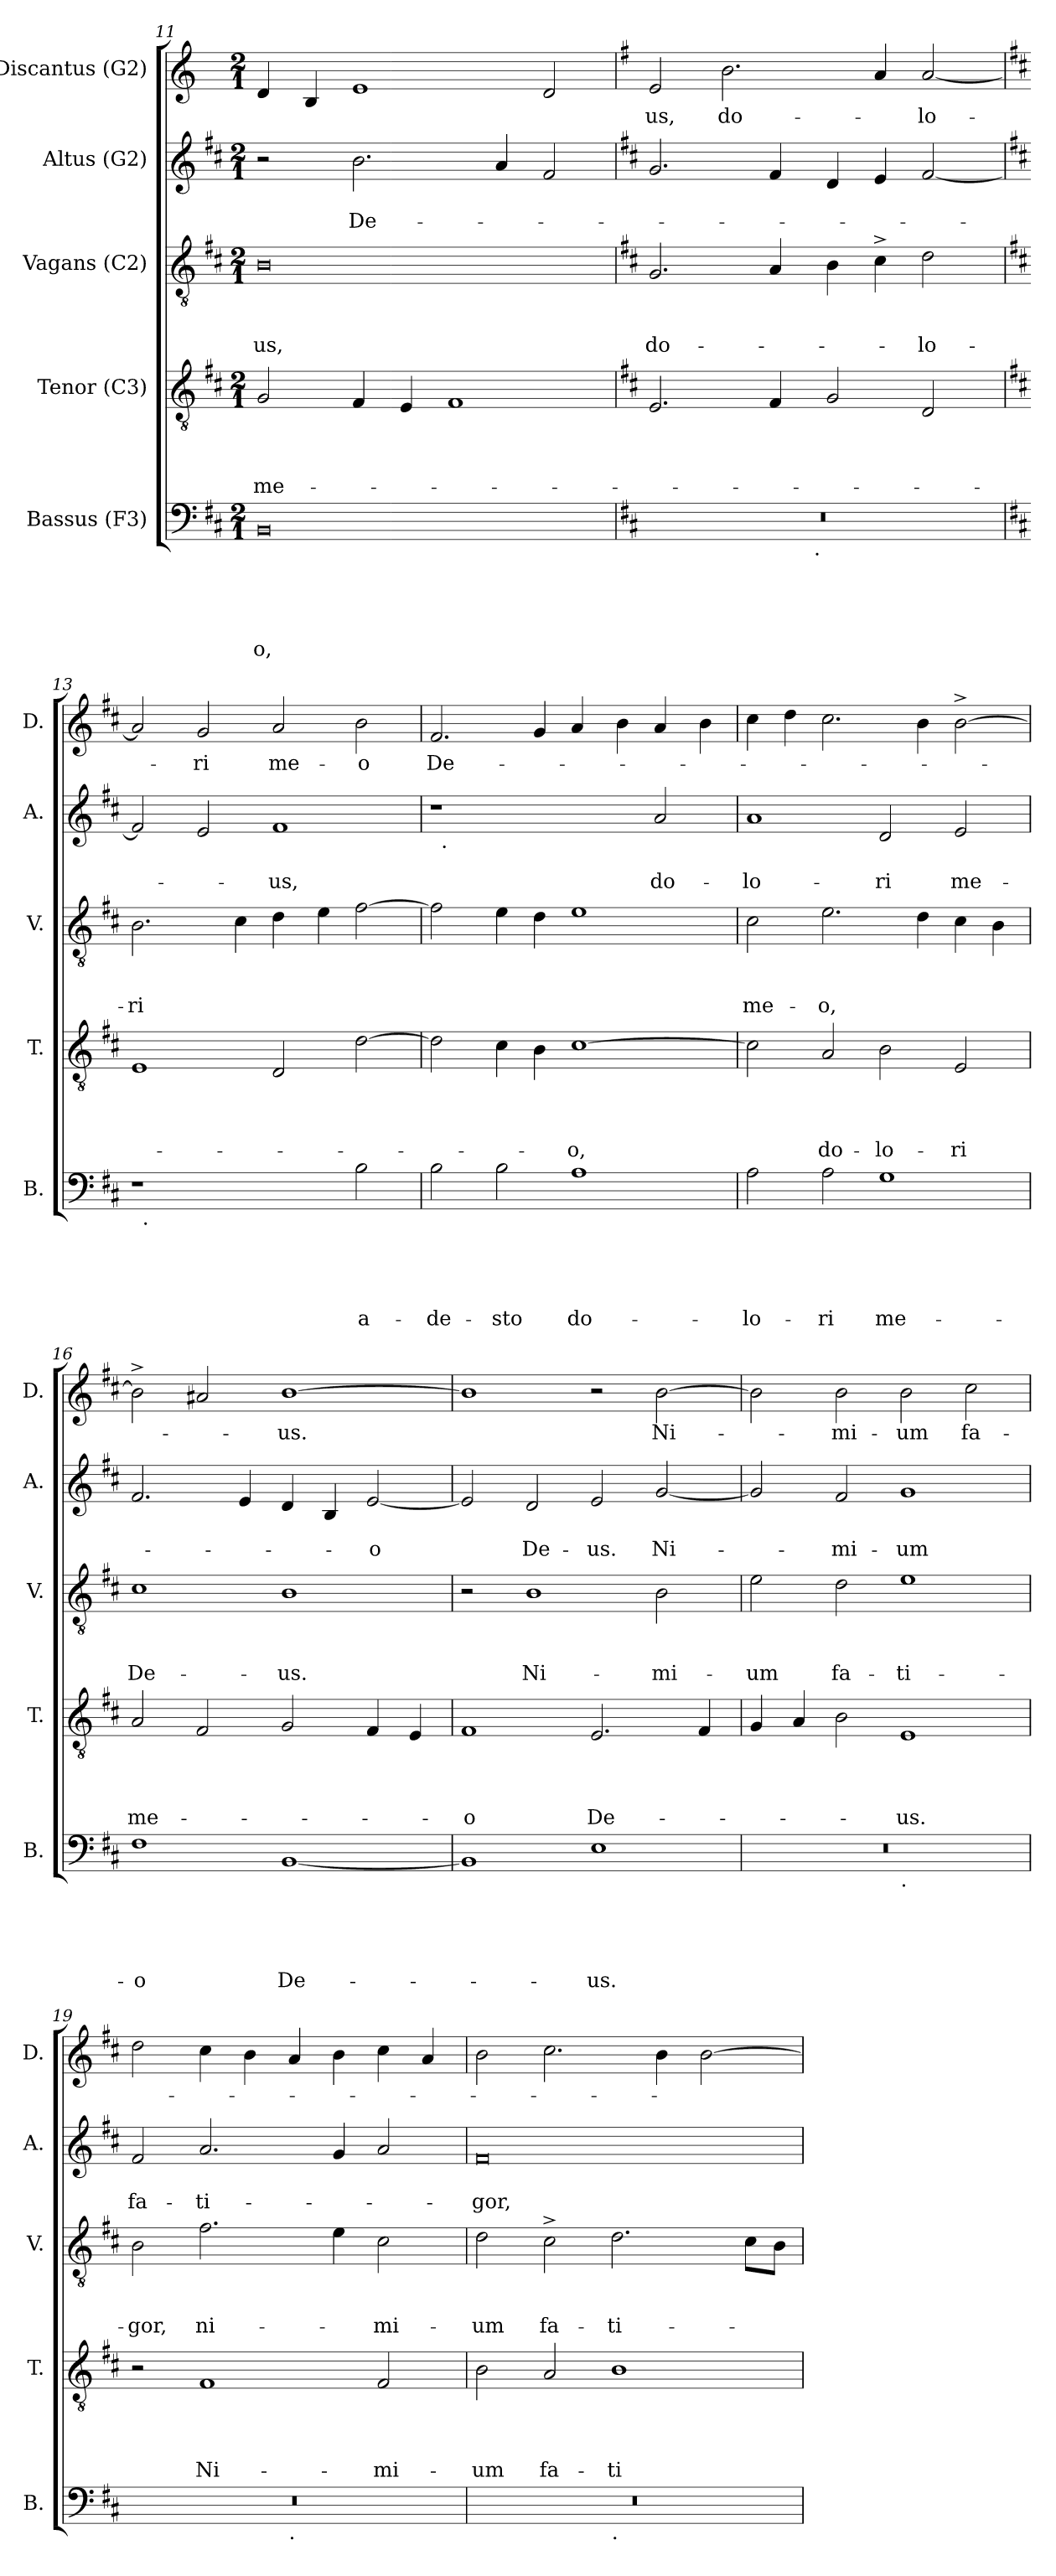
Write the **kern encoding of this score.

**kern	**text	**text	**text	**text	**text	**kern	**text	**text	**text	**text	**kern	**text	**text	**text	**kern	**text	**text	**kern	**text
*part5	*part5	*part5	*part5	*part5	*part5	*part4	*part4	*part4	*part4	*part4	*part3	*part3	*part3	*part3	*part2	*part2	*part2	*part1	*part1
*staff5	*staff5	*staff5	*staff5	*staff5	*staff5	*staff4	*staff4	*staff4	*staff4	*staff4	*staff3	*staff3	*staff3	*staff3	*staff2	*staff2	*staff2	*staff1	*staff1
*I"Bassus (F3)	*	*	*	*	*	*I"Tenor (C3)	*	*	*	*	*I"Vagans (C2)	*	*	*	*I"Altus (G2)	*	*	*I"Discantus (G2)	*
*I'B.	*	*	*	*	*	*I'T.	*	*	*	*	*I'V.	*	*	*	*I'A.	*	*	*I'D.	*
*clefF4	*	*	*	*	*	*clefGv2	*	*	*	*	*clefGv2	*	*	*	*clefG2	*	*	*clefG2	*
*k[f#c#]	*	*	*	*	*	*k[f#c#]	*	*	*	*	*k[f#c#]	*	*	*	*k[f#c#]	*	*	*k[]	*
*D:	*	*	*	*	*	*D:	*	*	*	*	*D:	*	*	*	*D:	*	*	*C:	*
*M2/1	*	*	*	*	*	*M2/1	*	*	*	*	*M2/1	*	*	*	*M2/1	*	*	*M2/1	*
=11	=11	=11	=11	=11	=11	=11	=11	=11	=11	=11	=11	=11	=11	=11	=11	=11	=11	=11	=11
!	!	!	!	!	!LO:LY:b:rj	!	!	!	!	!LO:LY:b	!	!	!	!LO:LY:b	!	!	!	!	!
0BB	.	.	.	.	-o,	2G/	.	.	.	me-	0B	.	.	-us,	2r	.	.	4d/	.
.	.	.	.	.	.	.	.	.	.	.	.	.	.	.	.	.	.	4B/	.
!	!	!	!	!	!	!	!	!	!	!	!	!	!	!	!	!	!LO:LY:b	!	!
.	.	.	.	.	.	4F#/	.	.	.	.	.	.	.	.	2.b\	.	De-	1e	.
.	.	.	.	.	.	4E/	.	.	.	.	.	.	.	.	.	.	.	.	.
.	.	.	.	.	.	1F#	.	.	.	.	.	.	.	.	.	.	.	.	.
.	.	.	.	.	.	.	.	.	.	.	.	.	.	.	4a/	.	.	.	.
.	.	.	.	.	.	.	.	.	.	.	.	.	.	.	2f#/	.	.	2d/	.
=12	=12	=12	=12	=12	=12	=12	=12	=12	=12	=12	=12	=12	=12	=12	=12	=12	=12	=12	=12
*	*	*	*	*	*	*	*	*	*	*	*	*	*	*	*	*	*	*k[f#]	*
*	*	*	*	*	*	*	*	*	*	*	*	*	*	*	*	*	*	*G:	*
!	!	!	!	!	!	!	!	!	!	!	!	!	!	!LO:LY:b	!	!	!	!	!LO:LY:b
*^	*	*	*	*	*	*	*	*	*	*	*	*	*	*	*	*	*	*	*
0r	2ryy	.	.	.	.	.	2.E/	.	.	.	.	2.G/	.	.	do-	2.g/	.	.	2e/	-us,
!	!	!	!	!	!	!	!	!	!	!	!	!	!	!	!	!	!	!	!	!LO:LY:b
.	4...ryy	.	.	.	.	.	.	.	.	.	.	.	.	.	.	.	.	.	2.b\	do-
.	.	.	.	.	.	.	4F#/	.	.	.	.	4A/	.	.	.	4f#/	.	.	.	.
!	!LO:TX:b:t=.	!	!	!	!	!	!	!	!	!	!	!	!	!	!	!	!	!	!	!
.	1ryy	.	.	.	.	.	.	.	.	.	.	.	.	.	.	.	.	.	.	.
.	.	.	.	.	.	.	2G/	.	.	.	.	4B\	.	.	.	4d/	.	.	.	.
.	.	.	.	.	.	.	.	.	.	.	.	4c#^>\	.	.	.	4e/	.	.	4a/	.
!	!	!	!	!	!	!	!	!	!	!	!	!	!	!	!LO:LY:b	!	!	!	!	!LO:LY:b
.	.	.	.	.	.	.	2D/	.	.	.	.	2d\	.	.	-lo-	[<2f#/	.	.	[<2a/	-lo-
.	32ryy	.	.	.	.	.	.	.	.	.	.	.	.	.	.	.	.	.	.	.
!!LO:LB:g=z
=13	=13	=13	=13	=13	=13	=13	=13	=13	=13	=13	=13	=13	=13	=13	=13	=13	=13	=13	=13	=13
*	*	*	*	*	*	*	*	*	*	*	*	*	*	*	*	*	*	*	*k[f#c#]	*
*	*	*	*	*	*	*	*	*	*	*	*	*	*	*	*	*	*	*	*D:	*
!	!	!	!	!	!	!	!	!	!	!	!	!	!	!	!LO:LY:b	!	!	!	!	!
1r	32ryy	.	.	.	.	.	1E	.	.	.	.	2.B\	.	.	-ri	2f#/]	.	.	2a/]	.
!	!LO:TX:b:t=.	!	!	!	!	!	!	!	!	!	!	!	!	!	!	!	!	!	!	!
.	1ryy	.	.	.	.	.	.	.	.	.	.	.	.	.	.	.	.	.	.	.
!	!	!	!	!	!	!	!	!	!	!	!	!	!	!	!	!	!	!	!	!LO:LY:b
.	.	.	.	.	.	.	.	.	.	.	.	.	.	.	.	2e/	.	.	2g/	-ri
.	.	.	.	.	.	.	.	.	.	.	.	4c#\	.	.	.	.	.	.	.	.
!	!	!	!	!	!	!	!	!	!	!	!	!	!	!	!	!	!	!LO:LY:b	!	!LO:LY:b
2ryy	.	.	.	.	.	.	2D/	.	.	.	.	4d\	.	.	.	1f#	.	-us,	2a/	me-
.	2ryy	.	.	.	.	.	.	.	.	.	.	.	.	.	.	.	.	.	.	.
.	.	.	.	.	.	.	.	.	.	.	.	4e\	.	.	.	.	.	.	.	.
!	!	!	!	!	!	!LO:LY:b	!	!	!	!	!	!	!	!	!	!	!	!	!	!LO:LY:b
2B\	.	.	.	.	.	a-	[>2d\	.	.	.	.	[>2f#\	.	.	.	.	.	.	2b\	-o
.	4...ryy	.	.	.	.	.	.	.	.	.	.	.	.	.	.	.	.	.	.	.
=14	=14	=14	=14	=14	=14	=14	=14	=14	=14	=14	=14	=14	=14	=14	=14	=14	=14	=14	=14	=14
!	!	!	!	!	!	!LO:LY:b	!	!	!	!	!	!	!	!	!	!	!	!	!	!LO:LY:b
*v	*v	*	*	*	*	*	*	*	*	*	*	*	*	*	*	*^	*	*	*	*
2B\	.	.	.	.	-de-	2d\]	.	.	.	.	2f#\]	.	.	.	1r	32ryy	.	.	2.f#/	De-
!	!	!	!	!	!	!	!	!	!	!	!	!	!	!	!	!LO:TX:b:t=.	!	!	!	!
.	.	.	.	.	.	.	.	.	.	.	.	.	.	.	.	1ryy	.	.	.	.
!	!	!	!	!	!LO:LY:b	!	!	!	!	!	!	!	!	!	!	!	!	!	!	!
2B\	.	.	.	.	-sto	4c#\	.	.	.	.	4e\	.	.	.	.	.	.	.	.	.
.	.	.	.	.	.	4B\	.	.	.	.	4d\	.	.	.	.	.	.	.	4g/	.
!	!	!	!	!	!LO:LY:b	!	!	!	!	!LO:LY:b	!	!	!	!	!	!	!	!	!	!
1A	.	.	.	.	do-	[>1c#	.	.	.	-o,	1e	.	.	.	2ryy	.	.	.	4a/	.
.	.	.	.	.	.	.	.	.	.	.	.	.	.	.	.	2ryy	.	.	.	.
.	.	.	.	.	.	.	.	.	.	.	.	.	.	.	.	.	.	.	4b\	.
!	!	!	!	!	!	!	!	!	!	!	!	!	!	!	!	!	!	!LO:LY:b	!	!
.	.	.	.	.	.	.	.	.	.	.	.	.	.	.	2a/	.	.	do-	4a/	.
.	.	.	.	.	.	.	.	.	.	.	.	.	.	.	.	4...ryy	.	.	.	.
.	.	.	.	.	.	.	.	.	.	.	.	.	.	.	.	.	.	.	4b\	.
=15	=15	=15	=15	=15	=15	=15	=15	=15	=15	=15	=15	=15	=15	=15	=15	=15	=15	=15	=15	=15
!	!	!	!	!	!LO:LY:b	!	!	!	!	!	!	!	!	!LO:LY:b	!	!	!	!LO:LY:b	!	!
*	*	*	*	*	*	*	*	*	*	*	*	*	*	*	*v	*v	*	*	*	*
2A\	.	.	.	.	-lo-	2c#\]	.	.	.	.	2c#\	.	.	me-	1a	.	-lo-	4cc#\	.
.	.	.	.	.	.	.	.	.	.	.	.	.	.	.	.	.	.	4dd\	.
!	!	!	!	!	!LO:LY:b	!	!	!	!	!LO:LY:b	!	!	!	!LO:LY:b	!	!	!	!	!
2A\	.	.	.	.	-ri	2A/	.	.	.	do-	2.e\	.	.	-o,	.	.	.	2.cc#\	.
!	!	!	!	!	!LO:LY:b	!	!	!	!	!LO:LY:b	!	!	!	!	!	!	!LO:LY:b	!	!
1G	.	.	.	.	me-	2B\	.	.	.	-lo-	.	.	.	.	2d/	.	-ri	.	.
.	.	.	.	.	.	.	.	.	.	.	4d\	.	.	.	.	.	.	4b\	.
!	!	!	!	!	!	!	!	!	!	!LO:LY:b	!	!	!	!	!	!	!LO:LY:b	!	!
.	.	.	.	.	.	2E/	.	.	.	-ri	4c#\	.	.	.	2e/	.	me-	[>2b^>\	.
.	.	.	.	.	.	.	.	.	.	.	4B\	.	.	.	.	.	.	.	.
=16	=16	=16	=16	=16	=16	=16	=16	=16	=16	=16	=16	=16	=16	=16	=16	=16	=16	=16	=16
!	!	!	!	!	!LO:LY:b:rj	!	!	!	!	!LO:LY:b	!	!	!	!LO:LY:b	!	!	!	!	!
1F#	.	.	.	.	-o	2A/	.	.	.	me-	1c#	.	.	De-	2.f#/	.	.	2b^>\]	.
.	.	.	.	.	.	2F#/	.	.	.	.	.	.	.	.	.	.	.	2a#/	.
.	.	.	.	.	.	.	.	.	.	.	.	.	.	.	4e/	.	.	.	.
!	!	!	!	!	!LO:LY:b	!	!	!	!	!	!	!	!	!LO:LY:b	!	!	!	!	!LO:LY:b
[<1BB	.	.	.	.	De-	2G/	.	.	.	.	1B	.	.	-us.	4d/	.	.	[<1b	-us.
.	.	.	.	.	.	.	.	.	.	.	.	.	.	.	4B/	.	.	.	.
!	!	!	!	!	!	!	!	!	!	!	!	!	!	!	!	!	!LO:LY:b	!	!
.	.	.	.	.	.	4F#/	.	.	.	.	.	.	.	.	[<2e/	.	-o	.	.
.	.	.	.	.	.	4E/	.	.	.	.	.	.	.	.	.	.	.	.	.
!!LO:LB:g=z
=17	=17	=17	=17	=17	=17	=17	=17	=17	=17	=17	=17	=17	=17	=17	=17	=17	=17	=17	=17
!	!	!	!	!	!	!	!	!	!	!LO:LY:b:rj	!	!	!	!	!	!	!	!	!
1BB]	.	.	.	.	.	1F#	.	.	.	-o	2r	.	.	.	2e/]	.	.	1b]	.
!	!	!	!	!	!	!	!	!	!	!	!	!	!	!LO:LY:b	!	!	!LO:LY:b	!	!
.	.	.	.	.	.	.	.	.	.	.	1B	.	.	Ni-	2d/	.	De-	.	.
!	!	!	!	!	!LO:LY:b	!	!	!	!	!LO:LY:b	!	!	!	!	!	!	!LO:LY:b	!	!
1E	.	.	.	.	-us.	2.E/	.	.	.	De-	.	.	.	.	2e/	.	-us.	2r	.
!	!	!	!	!	!	!	!	!	!	!	!	!	!	!LO:LY:b	!	!	!LO:LY:b	!	!LO:LY:b
.	.	.	.	.	.	.	.	.	.	.	2B\	.	.	-mi-	[<2g/	.	Ni-	[>2b\	Ni-
.	.	.	.	.	.	4F#/	.	.	.	.	.	.	.	.	.	.	.	.	.
=18	=18	=18	=18	=18	=18	=18	=18	=18	=18	=18	=18	=18	=18	=18	=18	=18	=18	=18	=18
!	!	!	!	!	!	!	!	!	!	!	!	!	!	!LO:LY:b	!	!	!	!	!
*^	*	*	*	*	*	*	*	*	*	*	*	*	*	*	*	*	*	*	*
0r	1ryy	.	.	.	.	.	4G/	.	.	.	.	2e\	.	.	-um	2g/]	.	.	2b\]	.
.	.	.	.	.	.	.	4A/	.	.	.	.	.	.	.	.	.	.	.	.	.
!	!	!	!	!	!	!	!	!	!	!	!	!	!	!	!LO:LY:b	!	!	!LO:LY:b	!	!LO:LY:b
.	.	.	.	.	.	.	2B\	.	.	.	.	2d\	.	.	fa-	2f#/	.	-mi-	2b\	-mi-
!	!LO:TX:b:t=.	!	!	!	!	!	!	!	!	!	!	!	!	!	!	!	!	!	!	!
!	!	!	!	!	!	!	!	!	!	!	!LO:LY:b	!	!	!	!LO:LY:b	!	!	!LO:LY:b	!	!LO:LY:b
.	1ryy	.	.	.	.	.	1E	.	.	.	-us.	1e	.	.	-ti-	1g	.	-um	2b\	-um
!	!	!	!	!	!	!	!	!	!	!	!	!	!	!	!	!	!	!	!	!LO:LY:b
.	.	.	.	.	.	.	.	.	.	.	.	.	.	.	.	.	.	.	2cc#\	fa-
=19	=19	=19	=19	=19	=19	=19	=19	=19	=19	=19	=19	=19	=19	=19	=19	=19	=19	=19	=19	=19
!	!	!	!	!	!	!	!	!	!	!	!	!	!	!	!LO:LY:b	!	!	!LO:LY:b	!	!
0r	1ryy	.	.	.	.	.	2r	.	.	.	.	2B\	.	.	-gor,	2f#/	.	fa-	2dd\	.
!	!	!	!	!	!	!	!	!	!	!	!LO:LY:b	!	!	!	!LO:LY:b	!	!	!LO:LY:b	!	!
.	.	.	.	.	.	.	1F#	.	.	.	Ni-	2.f#\	.	.	ni-	2.a/	.	-ti-	4cc#\	.
.	.	.	.	.	.	.	.	.	.	.	.	.	.	.	.	.	.	.	4b\	.
!	!LO:TX:b:t=.	!	!	!	!	!	!	!	!	!	!	!	!	!	!	!	!	!	!	!
.	1ryy	.	.	.	.	.	.	.	.	.	.	.	.	.	.	.	.	.	4a/	.
.	.	.	.	.	.	.	.	.	.	.	.	4e\	.	.	.	4g/	.	.	4b\	.
!	!	!	!	!	!	!	!	!	!	!	!LO:LY:b	!	!	!	!LO:LY:b	!	!	!	!	!
.	.	.	.	.	.	.	2F#/	.	.	.	-mi-	2c#\	.	.	-mi-	2a/	.	.	4cc#\	.
.	.	.	.	.	.	.	.	.	.	.	.	.	.	.	.	.	.	.	4a/	.
=20	=20	=20	=20	=20	=20	=20	=20	=20	=20	=20	=20	=20	=20	=20	=20	=20	=20	=20	=20	=20
!	!	!	!	!	!	!	!	!	!	!	!LO:LY:b	!	!	!	!LO:LY:b	!	!	!LO:LY:b	!	!
0r	1ryy	.	.	.	.	.	2B\	.	.	.	-um	2d\	.	.	-um	0f#	.	-gor,	2b\	.
!	!	!	!	!	!	!	!	!	!	!	!LO:LY:b	!	!	!	!LO:LY:b	!	!	!	!	!
.	.	.	.	.	.	.	2A/	.	.	.	fa-	2c#^>\	.	.	fa-	.	.	.	2.cc#\	.
!	!LO:TX:b:t=.	!	!	!	!	!	!	!	!	!	!	!	!	!	!	!	!	!	!	!
!	!	!	!	!	!	!	!	!	!	!	!LO:LY:b	!	!	!	!LO:LY:b	!	!	!	!	!
.	1ryy	.	.	.	.	.	1B	.	.	.	-ti-	2.d\	.	.	-ti-	.	.	.	.	.
.	.	.	.	.	.	.	.	.	.	.	.	.	.	.	.	.	.	.	4b\	.
.	.	.	.	.	.	.	.	.	.	.	.	.	.	.	.	.	.	.	[>2b\	.
.	.	.	.	.	.	.	.	.	.	.	.	8c#\L	.	.	.	.	.	.	.	.
.	.	.	.	.	.	.	.	.	.	.	.	8B\J	.	.	.	.	.	.	.	.
*v	*v	*	*	*	*	*	*	*	*	*	*	*	*	*	*	*	*	*	*	*
=	=	=	=	=	=	=	=	=	=	=	=	=	=	=	=	=	=	=	=
*-	*-	*-	*-	*-	*-	*-	*-	*-	*-	*-	*-	*-	*-	*-	*-	*-	*-	*-	*-
